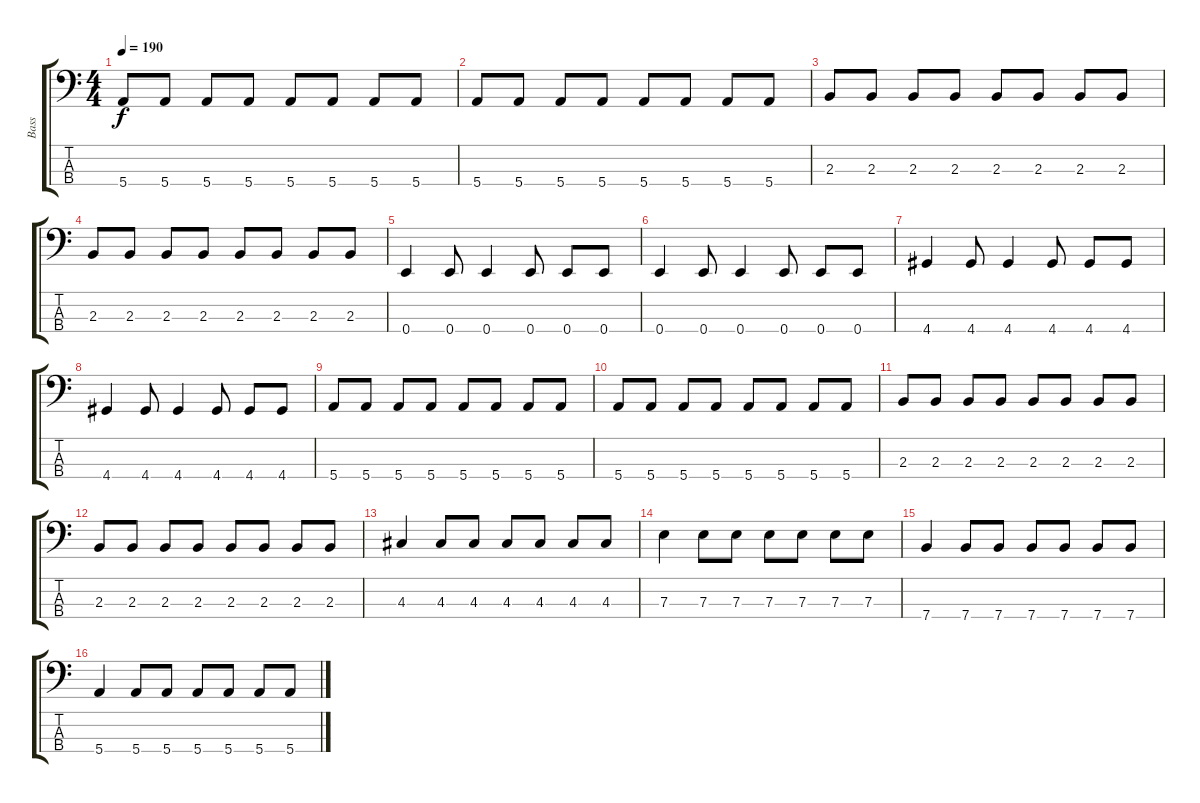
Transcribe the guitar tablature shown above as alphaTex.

\track ("Bass" "Bass") {instrument electricbassfinger}
\staff {score tabs}
\tuning (G2 D2 A1 E1) {hide}
\ts (4 4)
\tempo 190
\clef f4
\ks c
5.4.8{dy f} 5.4.8 5.4.8 5.4.8 5.4.8 5.4.8 5.4.8 5.4.8 |
5.4.8 5.4.8 5.4.8 5.4.8 5.4.8 5.4.8 5.4.8 5.4.8 |
2.3.8 2.3.8 2.3.8 2.3.8 2.3.8 2.3.8 2.3.8 2.3.8 |
2.3.8 2.3.8 2.3.8 2.3.8 2.3.8 2.3.8 2.3.8 2.3.8 |
0.4.4 0.4.8 0.4.4 0.4.8 0.4.8 0.4.8 |
0.4.4 0.4.8 0.4.4 0.4.8 0.4.8 0.4.8 |
4.4.4 4.4.8 4.4.4 4.4.8 4.4.8 4.4.8 |
4.4.4 4.4.8 4.4.4 4.4.8 4.4.8 4.4.8 |
5.4.8 5.4.8 5.4.8 5.4.8 5.4.8 5.4.8 5.4.8 5.4.8 |
5.4.8 5.4.8 5.4.8 5.4.8 5.4.8 5.4.8 5.4.8 5.4.8 |
2.3.8 2.3.8 2.3.8 2.3.8 2.3.8 2.3.8 2.3.8 2.3.8 |
2.3.8 2.3.8 2.3.8 2.3.8 2.3.8 2.3.8 2.3.8 2.3.8 |
4.3.4 4.3.8 4.3.8 4.3.8 4.3.8 4.3.8 4.3.8 |
7.3.4 7.3.8 7.3.8 7.3.8 7.3.8 7.3.8 7.3.8 |
7.4.4 7.4.8 7.4.8 7.4.8 7.4.8 7.4.8 7.4.8 |
5.4.4 5.4.8 5.4.8 5.4.8 5.4.8 5.4.8 5.4.8
